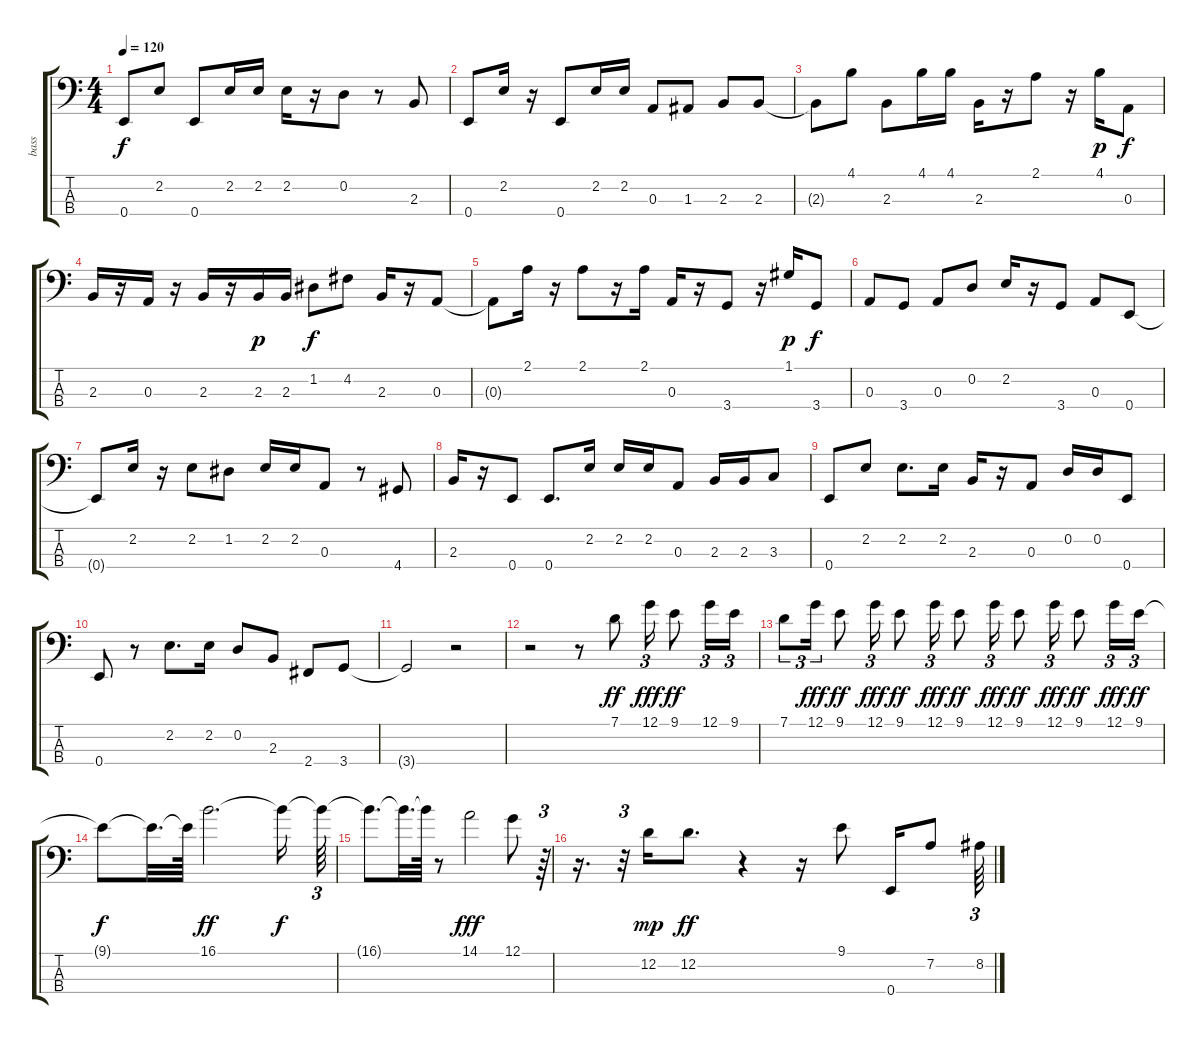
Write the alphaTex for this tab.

\track ("bass" "bass") {instrument electricbasspick}
\staff {score tabs}
\tuning (G2 D2 A1 E1) {hide}
\ts (4 4)
\tempo 120
\clef f4
\ks c
0.4{t}.8{dy f} 2.2.8 0.4.8 2.2.16 2.2.16 2.2.16 r.16 0.2.8 r.8 2.3.8 |
0.4.8 2.2.16 r.16 0.4.8 2.2.16 2.2.16 0.3.8 1.3.8 2.3.8 2.3.8 |
2.3{t}.8 4.1.8 2.3.8 4.1.16 4.1.16 2.3.16 r.16 2.1.8 r.16 4.1.16{dy p} 0.3.8{dy f} |
2.3.16 r.16 0.3.16 r.16 2.3.16 r.16 2.3.16{dy p} 2.3.16 1.2.8{dy f} 4.2.8 2.3.16 r.16 0.3.8 |
0.3{t}.8 2.1.16 r.16 2.1.8 r.16 2.1.16 0.3.16 r.16 3.4.8 r.16 1.1.16{dy p} 3.4.8{dy f} |
0.3.8 3.4.8 0.3.8 0.2.8 2.2.16 r.16 3.4.8 0.3.8 0.4.8 |
0.4{t}.8 2.2.16 r.16 2.2.8 1.2.8 2.2.16 2.2.16 0.3.8 r.8 4.4.8 |
2.3.16 r.16 0.4.8 0.4.8{d} 2.2.16 2.2.16 2.2.16 0.3.8 2.3.16 2.3.16 3.3.8 |
0.4.8 2.2.8 2.2.8{d} 2.2.16 2.3.16 r.16 0.3.8 0.2.16 0.2.16 0.4.8 |
0.4.8 r.8 2.2.8{d} 2.2.16 0.2.8 2.3.8 2.4.8 3.4.8 |
3.4{t}.2 r.2 |
r.2 r.8 7.1.8{dy ff} 12.1.16{tu (3 2) dy fff} 9.1.8{dy ff} 12.1.16{tu (3 2)} 9.1.16{tu (3 2)} |
7.1.8{tu (3 2)} 12.1.16{tu (3 2) dy fff} 9.1.8{dy ff} 12.1.16{tu (3 2) dy fff} 9.1.8{dy ff} 12.1.16{tu (3 2) dy fff} 9.1.8{dy ff} 12.1.16{tu (3 2) dy fff} 9.1.8{dy ff} 12.1.16{tu (3 2) dy fff} 9.1.8{dy ff} 12.1.16{tu (3 2) dy fff} 9.1.16{tu (3 2) dy ff} |
9.1{t}.8{dy f} 9.1{t}.32{d} 9.1{t}.64 16.1.2{d dy ff} 16.1{t}.16{dy f} 16.1{t}.64{tu (3 2)} |
16.1{t}.8{d} 16.1{t}.32{d} 16.1{t}.64 r.8 14.1.2{dy fff} 12.1.8 r.64{tu (3 2)} |
r.16{d} r.32{tu (3 2)} 12.2.16{dy mp} 12.2.8{d dy ff} r.4 r.16 9.1.8 0.4.16 7.2.8 8.2.64{tu (3 2)}
